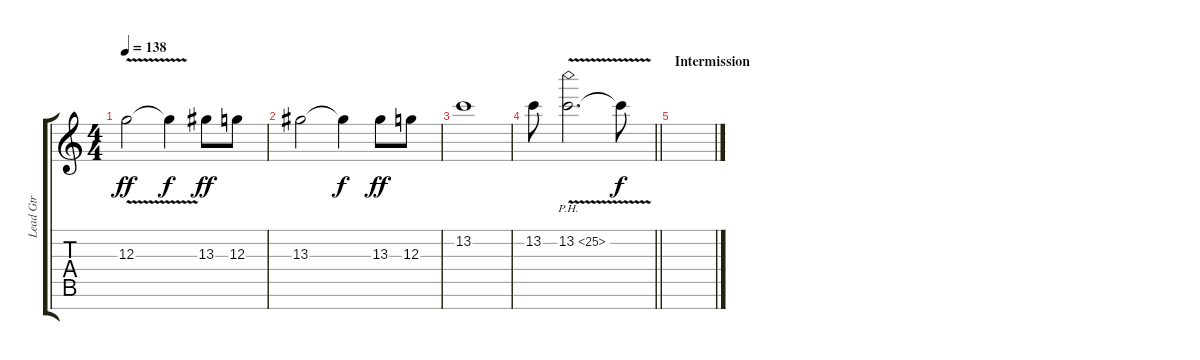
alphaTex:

\track ("Lead Gtr" "Lead Gtr") {instrument distortionguitar}
\staff {score tabs}
\tuning (E4 B3 G3 D3 A2 E2 B1) {hide}
\ts (4 4)
\tempo 138
\clef g2
\ks c
12.3{v}.2{dy ff} 12.3{t}.4{dy f} 13.3.8{dy ff} 12.3.8 |
13.3.2 13.3{t}.4{dy f} 13.3.8{dy ff} 12.3.8 |
13.2.1 |
\barLineRight lightlight
13.2.8 13.2{ph 12 v}.2{d} 13.2{t}.8{dy f} |
\section ("" "Intermission")
